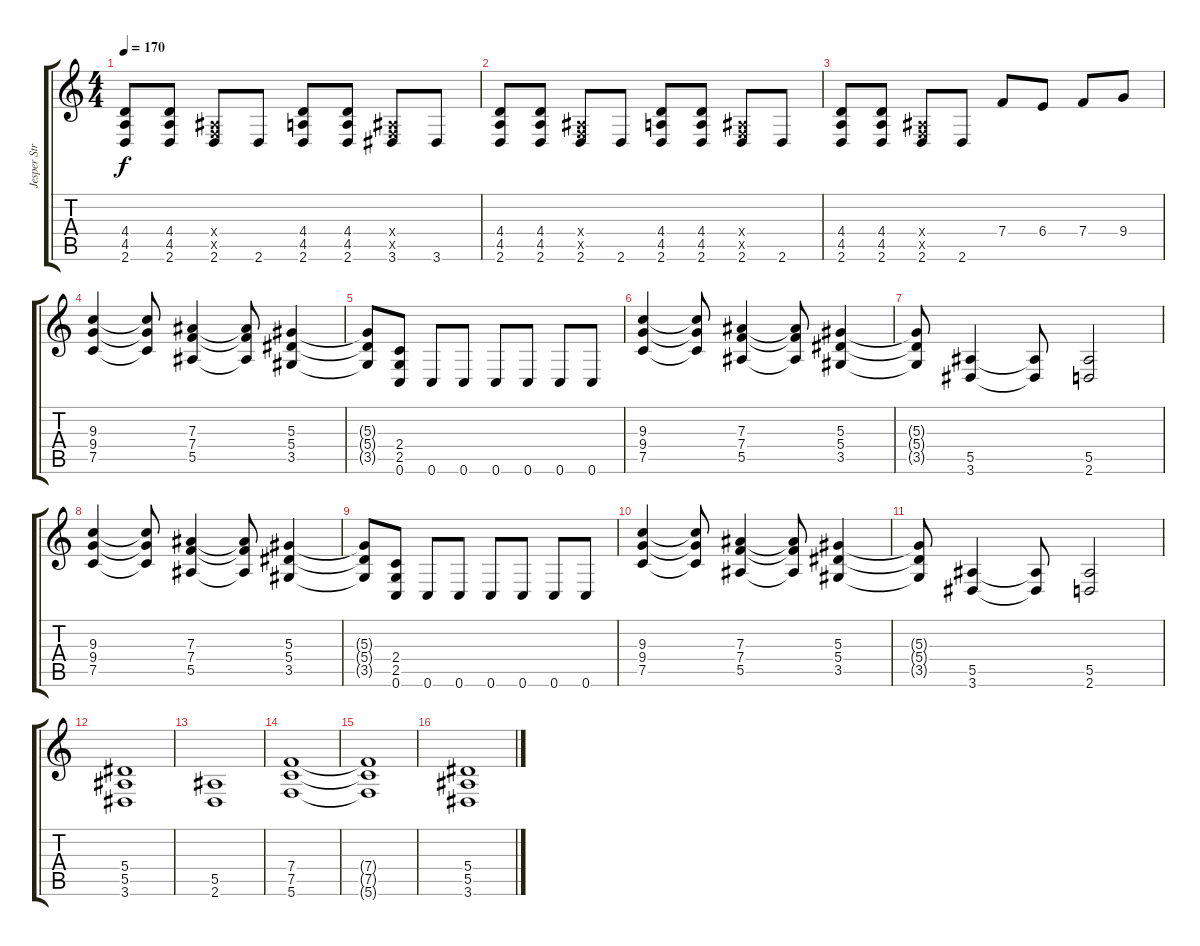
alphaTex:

\track ("Jesper Stromblad" "Jesper Str") {instrument distortionguitar}
\staff {score tabs}
\tuning (C4 G3 Eb3 Bb2 F2 C2) {hide}
\ts (4 4)
\tempo 170
\clef g2
\ks c
(4.4 4.5 2.6).8{dy f} (4.4 4.5 2.6).8 (0.4{x} 0.5{x} 2.6).8 2.6.8 (4.4 4.5 2.6).8 (4.4 4.5 2.6).8 (0.4{x} 0.5{x} 3.6).8 3.6.8 |
(4.4 4.5 2.6).8 (4.4 4.5 2.6).8 (0.4{x} 0.5{x} 2.6).8 2.6.8 (4.4 4.5 2.6).8 (4.4 4.5 2.6).8 (0.4{x} 0.5{x} 2.6).8 2.6.8 |
(4.4 4.5 2.6).8 (4.4 4.5 2.6).8 (0.4{x} 0.5{x} 2.6).8 2.6.8 7.4.8 6.4.8 7.4.8 9.4.8 |
(9.3 9.4 7.5).4 (9.3{t} 9.4{t} 7.5{t}).8 (7.3 7.4 5.5).4 (7.3{t} 7.4{t} 5.5{t}).8 (5.3 5.4 3.5).4 |
(5.3{t} 5.4{t} 3.5{t}).8 (2.4 2.5 0.6).8 0.6.8 0.6.8 0.6.8 0.6.8 0.6.8 0.6.8 |
(9.3 9.4 7.5).4 (9.3{t} 9.4{t} 7.5{t}).8 (7.3 7.4 5.5).4 (7.3{t} 7.4{t} 5.5{t}).8 (5.3 5.4 3.5).4 |
(5.3{t} 5.4{t} 3.5{t}).8 (5.5 3.6).4 (5.5{t} 3.6{t}).8 (5.5 2.6).2 |
(9.3 9.4 7.5).4 (9.3{t} 9.4{t} 7.5{t}).8 (7.3 7.4 5.5).4 (7.3{t} 7.4{t} 5.5{t}).8 (5.3 5.4 3.5).4 |
(5.3{t} 5.4{t} 3.5{t}).8 (2.4 2.5 0.6).8 0.6.8 0.6.8 0.6.8 0.6.8 0.6.8 0.6.8 |
(9.3 9.4 7.5).4 (9.3{t} 9.4{t} 7.5{t}).8 (7.3 7.4 5.5).4 (7.3{t} 7.4{t} 5.5{t}).8 (5.3 5.4 3.5).4 |
(5.3{t} 5.4{t} 3.5{t}).8 (5.5 3.6).4 (5.5{t} 3.6{t}).8 (5.5 2.6).2 |
(5.4 5.5 3.6).1 |
(5.5 2.6).1 |
(7.4 7.5 5.6).1 |
(7.4{t} 7.5{t} 5.6{t}).1 |
(5.4 5.5 3.6).1
